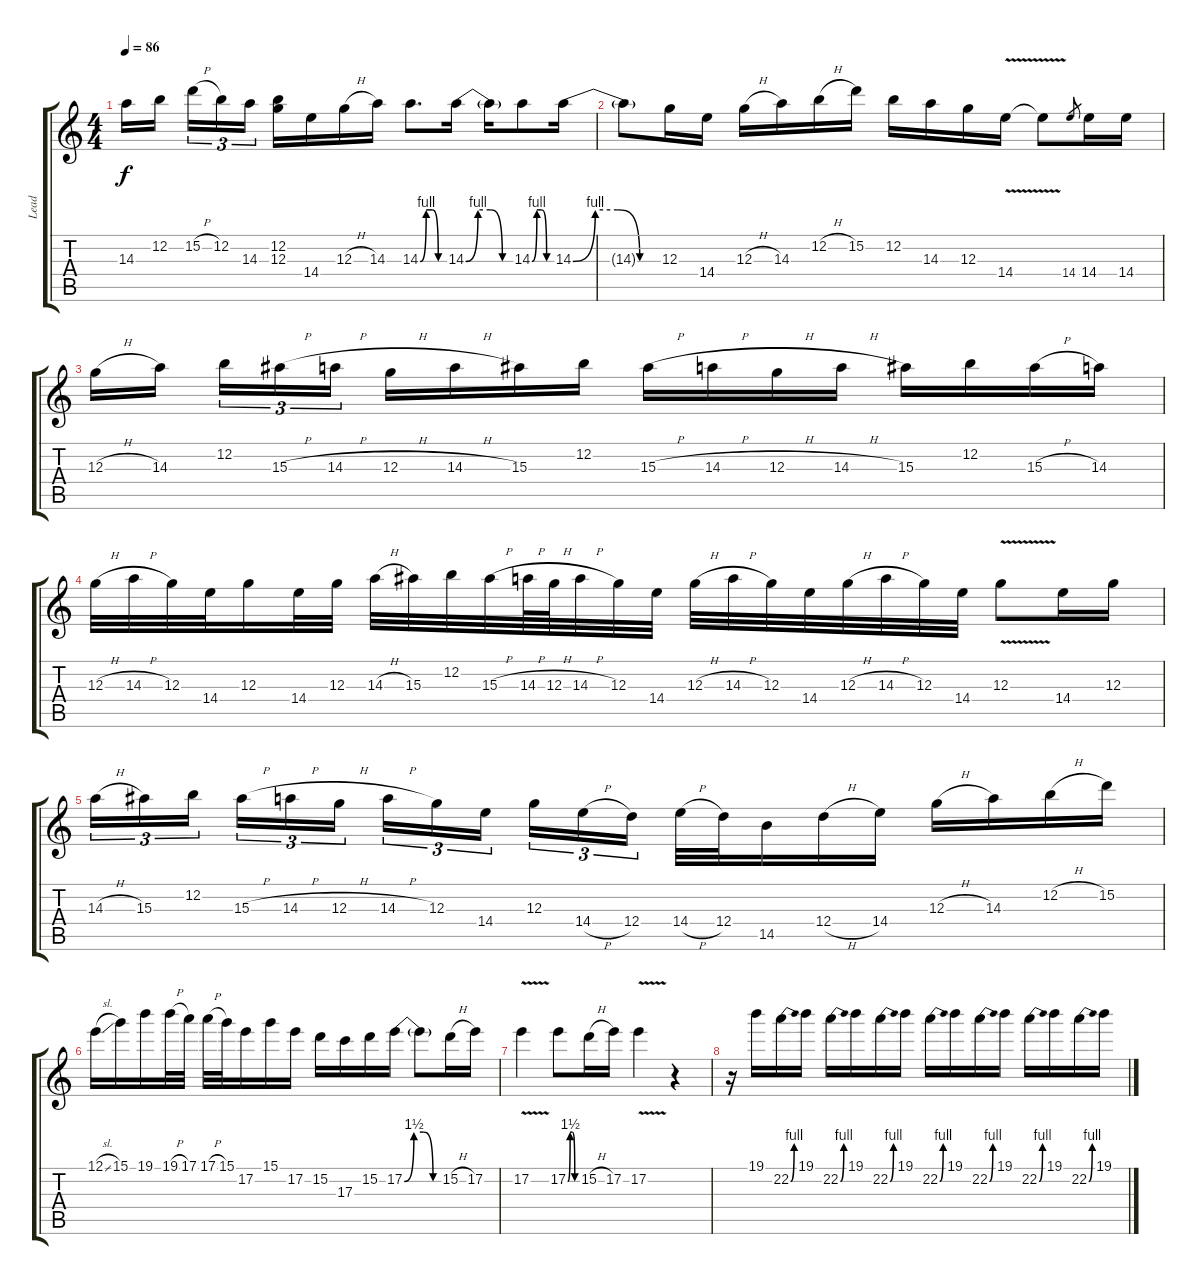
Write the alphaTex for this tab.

\track ("Lead" "Lead") {instrument overdrivenguitar}
\staff {score tabs}
\tuning (E4 B3 G3 D3 A2 E2) {hide}
\ts (4 4)
\tempo 86
\clef g2
\ks c
14.3.16{dy f} 12.2.16{beam splitsecondary} 15.2{h}.16{tu (3 2)} 12.2.16{tu (3 2)} 14.3.16{tu (3 2)} (12.2 12.3).16 14.4.16 12.3{h}.16 14.3.16 14.3{be (custom 0 0 15 4 30 4 45 0 60 0)}.8{d} 14.3{be (custom 0 0 15 4 30 4 45 0 60 0)}.16 14.3{t}.16 14.3{be (custom 0 0 15 4 30 4 45 0 60 0)}.8 14.3{be (custom 0 0 15 4 30 4 45 0 60 0)}.16 |
14.3{t}.8 12.3.16 14.4.16 12.3{h}.16 14.3.16 12.2{h}.16 15.2.16 12.2.16 14.3.16 12.3.16 14.4{v}.16 14.4{t}.8 14.4.8{gr} 14.4.16 14.4.16 |
12.3{h}.16 14.3.16{beam splitsecondary} 12.2.16{tu (3 2)} 15.3{h}.16{tu (3 2)} 14.3{h}.16{tu (3 2)} 12.3{h}.16 14.3{h}.16 15.3.16 12.2.16 15.3{h}.16 14.3{h}.16 12.3{h}.16 14.3{h}.16 15.3.16 12.2.16 15.3{h}.16 14.3.16 |
12.3{h}.32 14.3{h}.32 12.3.32 14.4.32 12.3.16 14.4.32 12.3.32 14.3{h}.32 15.3.32 12.2.32 15.3{h}.32 14.3{h}.64 12.3{h}.64 14.3{h}.32 12.3.32 14.4.32 12.3{h}.32 14.3{h}.32 12.3.32 14.4.32 12.3{h}.32 14.3{h}.32 12.3.32 14.4.32 12.3{v}.8 14.4.16 12.3.16 |
14.3{h}.16{tu (3 2)} 15.3.16{tu (3 2)} 12.2.16{tu (3 2) beam splitsecondary} 15.3{h}.16{tu (3 2)} 14.3{h}.16{tu (3 2)} 12.3{h}.16{tu (3 2)} 14.3{h}.16{tu (3 2)} 12.3.16{tu (3 2)} 14.4.16{tu (3 2) beam splitsecondary} 12.3.16{tu (3 2)} 14.4{h}.16{tu (3 2)} 12.4.16{tu (3 2)} 14.4{h}.32 12.4.32 14.5.16 12.4{h}.16 14.4.16 12.3{h}.16 14.3.16 12.2{h}.16 15.2.16 |
12.1{sl}.16 15.1.16 19.1.16 19.1{h}.32 17.1.32 17.1{h}.32 15.1.32 17.2.16 15.1.16 17.2.16 15.2.16 17.3.16 15.2.16 17.2{be (custom 0 0 15 6 30 6 45 0 60 0)}.16 17.2{t}.8 15.2{h}.16 17.2.16 |
17.2{v}.4 17.2{be (custom 0 0 15 6 30 6 45 0 60 0)}.8 15.2{h}.16 17.2.16 17.2{v}.4 r.4 |
r.16 19.1.16 22.2{be (bend 0 0 60 4)}.16 19.1.16 22.2{be (bend 0 0 60 4)}.16 19.1.16 22.2{be (bend 0 0 60 4)}.16 19.1.16 22.2{be (bend 0 0 60 4)}.16 19.1.16 22.2{be (bend 0 0 60 4)}.16 19.1.16 22.2{be (bend 0 0 60 4)}.16 19.1.16 22.2{be (bend 0 0 60 4)}.16 19.1.16
